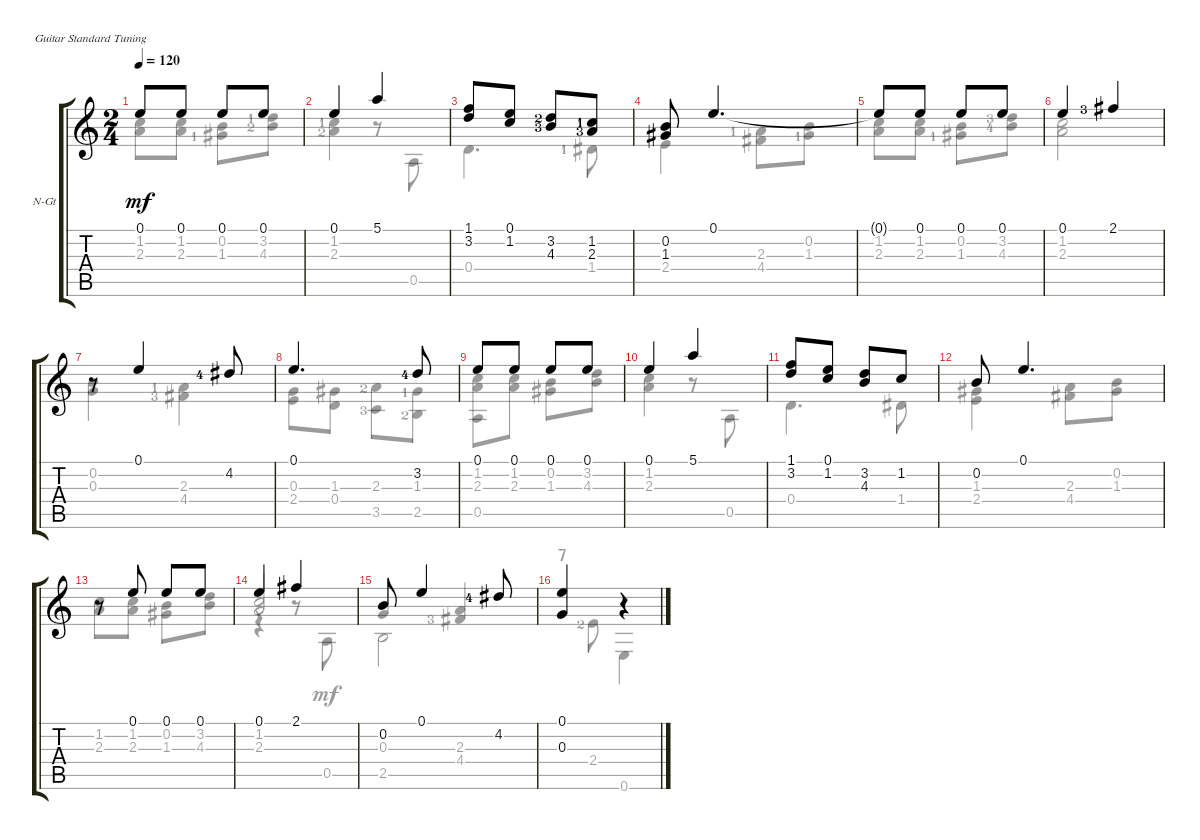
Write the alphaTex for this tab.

\defaultSystemsLayout 4
\bracketExtendMode groupsimilarinstruments
\firstSystemTrackNameOrientation horizontal
\otherSystemsTrackNameOrientation horizontal
\track ("Nylon Guitar" "N-Gt") {instrument acousticguitarnylon}
\staff {score tabs}
\tuning (E4 B3 G3 D3 A2 E2)
\voice
\ts (2 4)
\tempo 120
\clef g2
\ks c
0.1.8{dy mf instrument acousticguitarnylon} 0.1.8 0.1.8 0.1.8 |
0.1.4 5.1.4 |
(1.1 3.2).8 (1.2 0.1).8 (3.2{lf 3} 4.3{lf 4}).8 (2.3{lf 4} 1.2{lf 2}).8 |
(0.2 1.3).8 0.1.4{d} |
0.1{t}.8 0.1.8 0.1.8 0.1.8 |
0.1.4 2.1{lf 4}.4 |
r.8 0.1.4 4.2{lf 5}.8 |
0.1.4{d} 3.2{lf 5}.8 |
0.1.8 0.1.8 0.1.8 0.1.8 |
0.1.4 5.1.4 |
(1.1 3.2).8 (0.1 1.2).8 (3.2 4.3).8 1.2.8 |
0.2.8 0.1.4{d} |
r.8 0.1.8 0.1.8 0.1.8 |
0.1.4 2.1.4 |
0.2.8 0.1.4 4.2{lf 5}.8 |
(0.1 0.3).4 r.4
\voice
\clef g2
\ottava regular
\simile none
\ks c
(2.3 1.2).8{dy mf} (1.2 2.3).8 (1.3{lf 2} 0.2).8 (3.2{lf 2} 4.3{lf 3}).8 |
(1.2{lf 2} 2.3{lf 3}).4 r.8 0.5.8 |
0.4.4{d} 1.4{lf 2}.8 |
2.4.4 (4.4 2.3{lf 2}).8 (1.3{lf 2} 0.2).8 |
(1.2 2.3).8 (2.3 1.2).8 (0.2 1.3{lf 2}).8 (4.3{lf 5} 3.2{lf 4}).8 |
(1.2 2.3).2 |
(0.3 0.2).4 (2.3{lf 2} 4.4{lf 4}).4 |
(2.4 0.3).8 (1.3 0.4).8 (2.3{lf 3} 3.5{lf 4}).8 (2.5{lf 3} 1.3{lf 2}).8 |
(2.3 1.2 0.5).8 (2.3 1.2).8 (1.3 0.2).8 (4.3 3.2).8 |
(2.3 1.2).4 r.8 0.5.8 |
0.4.4{d} 1.4.8 |
(2.4 1.3).4 (2.3 4.4).8 (0.2 1.3).8 |
(2.3 1.2).8 (1.2 2.3).8 (1.3 0.2).8 (3.2 4.3).8 |
(2.3 1.2).2{beam invert} |
0.3.4{beam invert} (2.3 4.4{lf 4}).4{beam invert} |
r.8 2.4{lf 3}.8 0.6.4
\voice
\clef g2
\ottava regular
\simile none
\ks c
|
|
|
|
|
|
|
|
|
|
|
|
|
r.4 r.8 0.5.8 |
2.5.2 |
